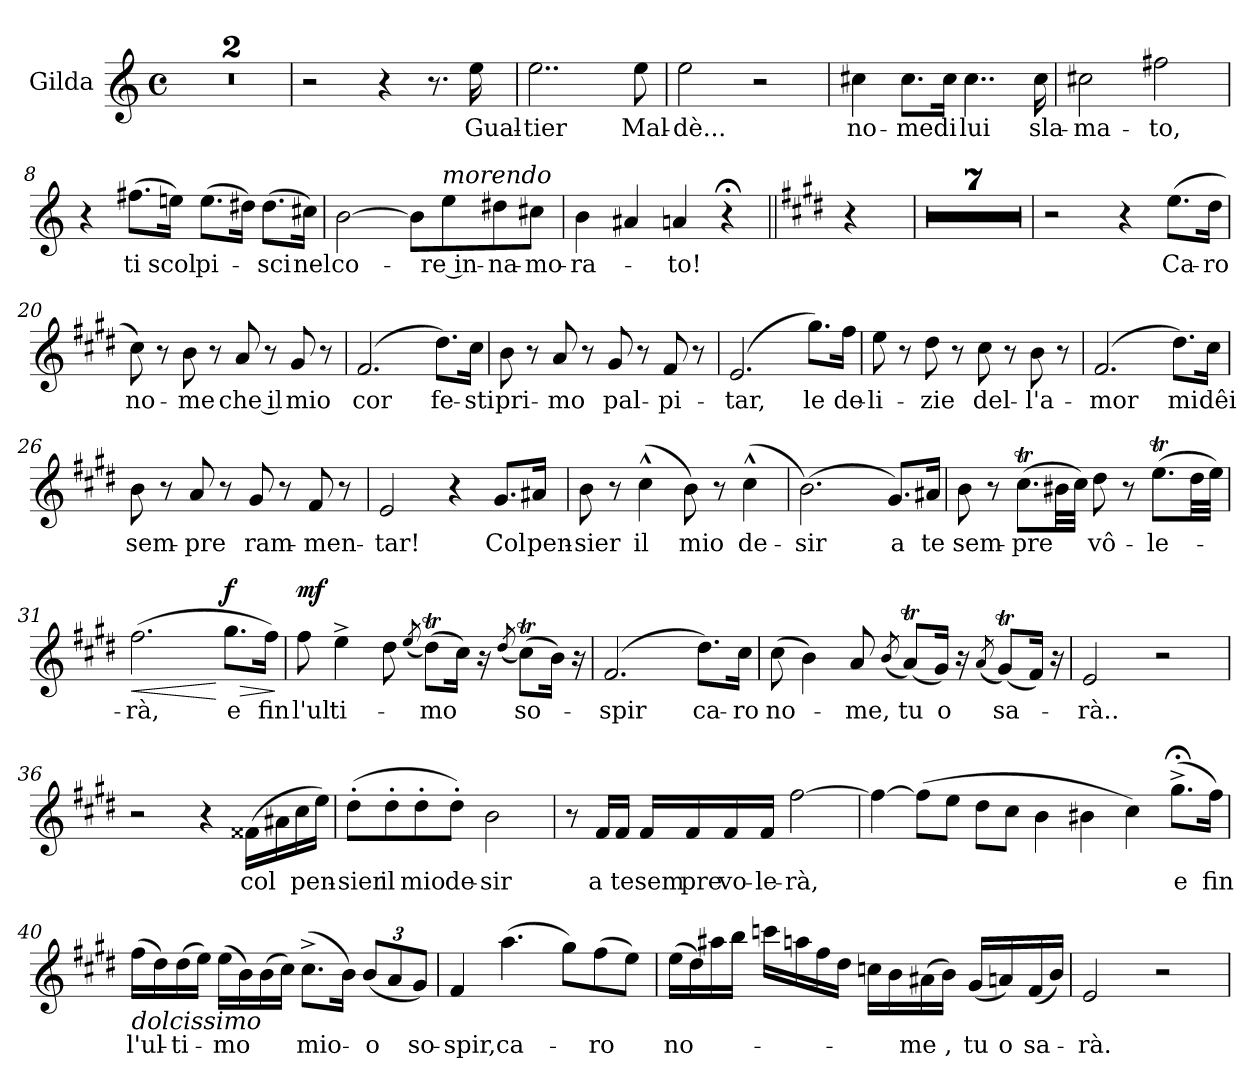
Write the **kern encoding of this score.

**kern	**text	**dynam
*part1	*part1	*part1
*staff1	*staff1	*staff1
*I"Gilda	*	*
*I'Gil.	*	*
*clefG2	*	*
*k[]	*	*
*M4/4	*	*
*met(c)	*	*
=1	=1	=1
1r	.	.
=2	=2	=2
1r	.	.
!!LO:LB:g=z
=3	=3	=3
2r	.	.
4r	.	.
8.r	.	.
!	!LO:LY:b	!
16ee\	Gual-	.
=4	=4	=4
!	!LO:LY:b	!
2..ee\	-tier	.
!	!LO:LY:b	!
8ee\	Mal-	.
!!LO:PB:g=z
=5	=5	=5
!	!LO:LY:b	!
2ee\	-dè...	.
2r	.	.
=6	=6	=6
!	!LO:LY:b	!
4cc#X\	no-	.
!	!LO:LY:b	!
8.cc#\L	-me	.
!	!LO:LY:b	!
16cc#\Jk	di	.
!	!LO:LY:b	!
4..cc#\	lui	.
!	!LO:LY:b	!
16cc#\	sla-	.
!!LO:LB:g=z
=7	=7	=7
!	!LO:LY:b	!
2cc#X\	-ma-	.
!	!LO:LY:b	!
2ff#X\	-to,	.
=8	=8	=8
4r	.	.
!	!LO:LY:b	!
(>8.ff#X\L	ti	.
!	!LO:LY:b	!
16een\Jk)	scol	.
!	!LO:LY:b	!
(>8.ee\L	pi-	.
16dd#X\Jk)	.	.
!	!LO:LY:b	!
(>8.dd#\L	-sci	.
!	!LO:LY:b	!
16cc#X\Jk)	nel	.
!!LO:PB:g=z
=9	=9	=9
!	!LO:LY:b	!
[2b\	co-	.
8b\L]	.	.
!LO:TX:a:i:t=morendo	!	!
!	!LO:LY:b	!
8ee\	-re in-	.
!	!LO:LY:b	!
8dd#X\	-na-	.
!	!LO:LY:b	!
8cc#X\J	-mo-	.
=10	=10	=10
!	!LO:LY:b	!
4b\	-ra-	.
4a#X/	.	.
!	!LO:LY:b	!
4an/	-to!	.
4r;<	.	.
=11||	=11||	=11||
*k[f#c#g#d#]	*	*
4r	.	.
=12	=12	=12
1r	.	.
!!LO:PB:g=z
=13	=13	=13
1r	.	.
=14	=14	=14
1r	.	.
=15	=15	=15
1r	.	.
!!LO:LB:g=z
=16	=16	=16
1r	.	.
=17	=17	=17
1r	.	.
!!LO:PB:g=z
=18	=18	=18
1r	.	.
=19	=19	=19
2r	.	.
4r	.	.
!	!LO:LY:b	!
(>8.ee\L	Ca-	.
!	!LO:LY:b	!
16dd#\Jk	-ro	.
!!LO:LB:g=z
=20	=20	=20
!	!LO:LY:b	!
8cc#\)	no-	.
8r	.	.
!	!LO:LY:b	!
8b\	-me	.
8r	.	.
!	!LO:LY:b	!
8a/	che il	.
8r	.	.
!	!LO:LY:b	!
8g#/	mio	.
8r	.	.
=21	=21	=21
!	!LO:LY:b	!
(>2.f#/	cor	.
!	!LO:LY:b	!
8.dd#\L)	fe-	.
!	!LO:LY:b	!
16cc#\Jk	-sti	.
=22	=22	=22
!	!LO:LY:b	!
8b\	pri-	.
8r	.	.
!	!LO:LY:b	!
8a/	-mo	.
8r	.	.
!	!LO:LY:b	!
8g#/	pal-	.
8r	.	.
!	!LO:LY:b	!
8f#/	-pi-	.
8r	.	.
!!LO:PB:g=z
=23	=23	=23
!	!LO:LY:b	!
(>2.e/	-tar,	.
!	!LO:LY:b	!
8.gg#\L)	le	.
!	!LO:LY:b	!
16ff#\Jk	de-	.
=24	=24	=24
!	!LO:LY:b	!
8ee\	-li-	.
8r	.	.
!	!LO:LY:b	!
8dd#\	-zie	.
8r	.	.
!	!LO:LY:b	!
8cc#\	del-	.
8r	.	.
!	!LO:LY:b	!
8b\	-l'a-	.
8r	.	.
!!LO:LB:g=z
=25	=25	=25
!	!LO:LY:b	!
(>2.f#/	-mor	.
!	!LO:LY:b	!
8.dd#\L)	mi	.
!	!LO:LY:b	!
16cc#\Jk	dêi	.
=26	=26	=26
!	!LO:LY:b	!
8b\	sem-	.
8r	.	.
!	!LO:LY:b	!
8a/	-pre	.
8r	.	.
!	!LO:LY:b	!
8g#/	ram-	.
8r	.	.
!	!LO:LY:b	!
8f#/	-men-	.
8r	.	.
!!LO:PB:g=z
=27	=27	=27
!	!LO:LY:b	!
2e/	-tar!	.
4r	.	.
!	!LO:LY:b	!
8.g#/L	Col	.
!	!LO:LY:b	!
16a#X/Jk	pen-	.
=28	=28	=28
!	!LO:LY:b	!
8b\	-sier	.
8r	.	.
!	!LO:LY:b	!
(>4cc#^^\	il	.
!	!LO:LY:b	!
8b\)	mio	.
8r	.	.
!	!LO:LY:b	!
(>4cc#^^\	de-	.
=29	=29	=29
!	!LO:LY:b	!
(>2.b\)	-sir	.
!	!LO:LY:b	!
8.g#/L)	a	.
!	!LO:LY:b	!
16a#X/Jk	te	.
!!LO:PB:g=z
=30	=30	=30
!	!LO:LY:b	!
8b\	sem-	.
8r	.	.
!	!LO:LY:b	!
(>8.cc#T\L	-pre	.
32b#X\LL	.	.
32cc#\JJJ)	.	.
!	!LO:LY:b	!
8dd#\	vô-	.
8r	.	.
!	!LO:LY:b	!
(>8.eeT\L	-le-	.
32dd#\LL	.	.
32ee\JJJ)	.	.
=31	=31	=31
!	!LO:LY:b	!LO:HP:b
(>2.ff#\	-rà,	<
!	!LO:LY:b	!LO:HP:n=1:b
!	!	!LO:DY:n=1:b
8.gg#\L	e	[ > f
!	!LO:LY:b	!
16ff#\Jk)	fin	.
.	.	]
!!LO:PB:g=z
=32	=32	=32
!	!LO:LY:b	!LO:DY:b
8ff#\	l'ul	mf
!	!LO:LY:b	!
4ee^\	ti-	.
8dd#\	.	.
(<8qee/	.	.
!	!LO:LY:b	!
(>8dd#t\L)	-mo	.
16cc#\Jk)	.	.
16r	.	.
(<8qdd#/	.	.
!	!LO:LY:b	!
(>8cc#T\L)	so-	.
16b\Jk)	.	.
16r	.	.
=33	=33	=33
!	!LO:LY:b	!
(>2.f#/	-spir	.
!	!LO:LY:b	!
8.dd#\L)	ca-	.
!	!LO:LY:b	!
16cc#\Jk	-ro	.
!!LO:PB:g=z
=34	=34	=34
!	!LO:LY:b	!
(>8cc#\	no-	.
4b\)	.	.
!	!LO:LY:b	!
8a/	-me,	.
(<8qb/	.	.
!	!LO:LY:b	!
(<8aT/L)	tu	.
!	!LO:LY:b	!
16g#/Jk)	o	.
16r	.	.
(<8qa/	.	.
!	!LO:LY:b	!
(<8g#t/L)	sa-	.
16f#/Jk)	.	.
16r	.	.
=35	=35	=35
!	!LO:LY:b	!
2e/	-rà..	.
2r	.	.
!!LO:PB:g=z
=36	=36	=36
2r	.	.
4r	.	.
!	!LO:LY:b	!
(>16f##X\LL	col	.
16a#X\	.	.
!	!LO:LY:b	!
16cc#\	pen-	.
16ee\JJ)	.	.
=37	=37	=37
!	!LO:LY:b	!
(>8dd#'\L	-sier	.
!	!LO:LY:b	!
8dd#'\	il	.
!	!LO:LY:b	!
8dd#'\	mio	.
!	!LO:LY:b	!
8dd#'\J)	de-	.
!	!LO:LY:b	!
2b\	-sir	.
!!LO:PB:g=z
=38	=38	=38
8r	.	.
!	!LO:LY:b	!
16f#/LL	a	.
!	!LO:LY:b	!
16f#/JJ	te	.
!	!LO:LY:b	!
16f#/LL	sem	.
!	!LO:LY:b	!
16f#/	pre	.
!	!LO:LY:b	!
16f#/	vo-	.
!	!LO:LY:b	!
16f#/JJ	-le-	.
!	!LO:LY:b	!
[2ff#\	-rà,	.
=39	=39	=39
4ff#\_	.	.
(>8ff#\L]	.	.
8ee\J	.	.
8dd#\L	.	.
8cc#\J	.	.
4b\	.	.
4b#X\	.	.
4cc#\)	.	.
!	!LO:LY:b	!
(>8.gg#;<^\L	e	.
!	!LO:LY:b	!
16ff#\Jk)	fin	.
!!LO:PB:g=z
=40	=40	=40
!LO:TX:b:i:t=dolcissimo	!	!
!	!LO:LY:b	!
(>16ff#\LL	l'ul-	.
16dd#\)	.	.
!	!LO:LY:b	!
(>16dd#\	-ti-	.
16ee\JJ)	.	.
!	!LO:LY:b	!
(>16ee\LL	-mo	.
16b\)	.	.
(>16b\	.	.
16cc#\JJ)	.	.
!	!LO:LY:b	!
(>8.cc#^\L	mio-	.
16b\Jk)	.	.
*Xbrackettup	*	*
!	!LO:LY:b	!
(<12b/L	-o	.
12a/	.	.
!	!LO:LY:b	!
12g#/J)	so-	.
=41	=41	=41
!	!LO:LY:b	!
4f#/	-spir,	.
!	!LO:LY:b	!
(>4.aa\	ca-	.
8gg#\L)	.	.
!	!LO:LY:b	!
(>8ff#\	-ro	.
8ee\J)	.	.
!!LO:PB:g=z
=42	=42	=42
!	!LO:LY:b	!
(>16ee\LL	no-	.
16dd#\)	.	.
16aa#X\	.	.
16bb\JJ	.	.
16cccn\LL	.	.
16aan\	.	.
16ff#\	.	.
16dd#\JJ	.	.
16ccn\LL	.	.
16b\	.	.
!	!LO:LY:b	!
(>16a#X\	-me	.
!	!LO:LY:b	!
16b\JJ)	,	.
!	!LO:LY:b	!
(<16g#/LL	tu	.
!	!LO:LY:b	!
16an/)	o	.
!	!LO:LY:b	!
(<16f#/	sa-	.
16b/JJ)	.	.
=43	=43	=43
!	!LO:LY:b	!
2e/	-rà.	.
2r	.	.
=	=	=
*-	*-	*-
